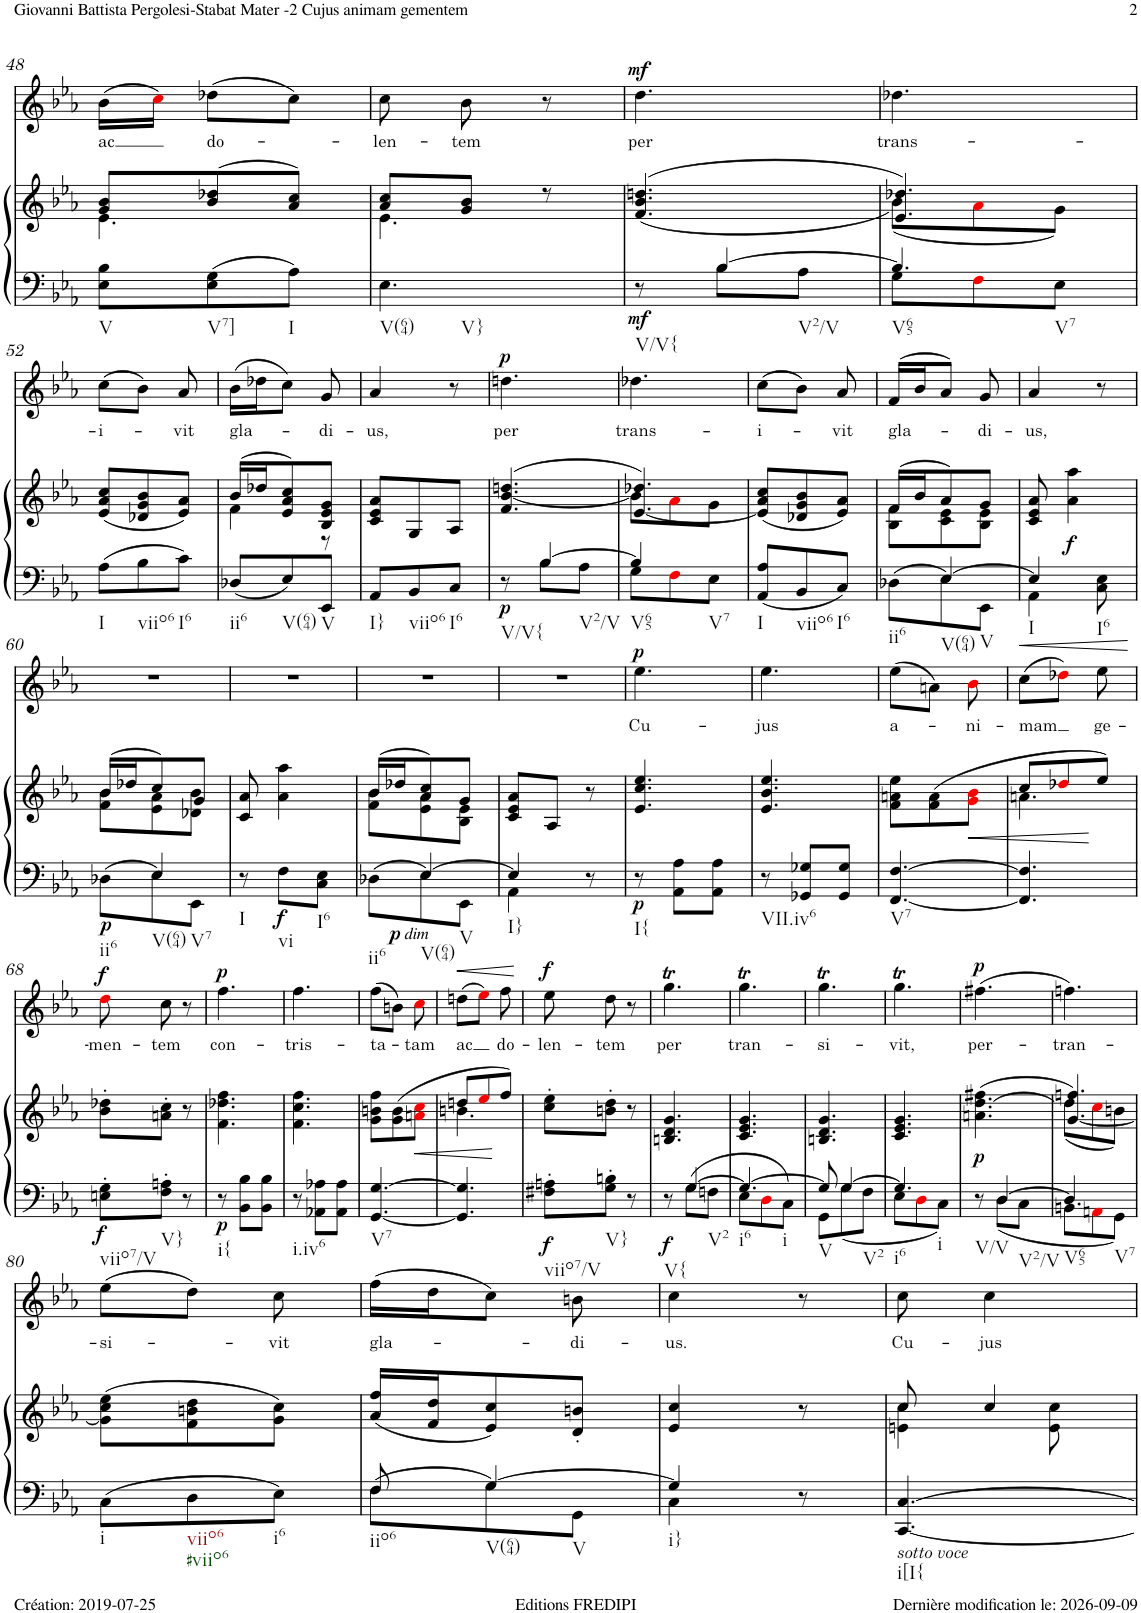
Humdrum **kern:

**kern	**kern	**dynam	**kern	**text	**dynam
*part2	*part2	*part2	*part1	*part1	*part1
*staff3	*staff2	*staff2/3	*staff1	*staff1	*staff1
*I"Violino I/II Viola Violoncello Contrabasso e organo	*	*	*I"Soprano	*	*
!!LO:PB:g=z
*clefF4	*clefG2	*	*clefG2	*	*
*k[b-e-a-]	*k[b-e-a-]	*	*k[b-e-a-]	*	*
*M3/8	*M3/8	*	*M3/8	*	*
=48	=48	=48	=48	=48	=48
*	*^	*	*	*	*
!LO:TX:b:t=V	!	!	!	!	!	!
!	!	!	!	!	!LO:LY:b	!
8E-\ 8B-\L	8g/ 8b-/L	4.e-\	.	(>16b-\LL	ac	.
.	.	.	.	16cci\JJ)	.	.
!LO:TX:b:t=V7]	!	!	!	!	!	!
!	!	!	!	!	!LO:LY:b	!
8E-\ 8G\	(8b-/ 8dd-X/	.	.	(>8dd-X\L	do-	.
!LO:TX:b:t=I	!	!	!	!	!	!
8A-\J	8a-/ 8cc/J)	.	.	8cc\J)	.	.
=49	=49	=49	=49	=49	=49	=49
!LO:TX:b:t=V(64)	!	!	!	!	!	!
!LO:TX:b:t=V}	!	!	!	!	!	!
!	!	!	!	!	!LO:LY:b	!
4.E-\	8a-/ 8cc/L	4.e-\	.	8cc\	-len-	.
!	!	!	!	!	!LO:LY:b	!
.	8g/ 8b-/J	.	.	8b-\	-tem	.
.	8r	.	.	8r	.	.
*	*v	*v	*	*	*	*
=50	=50	=50	=50	=50	=50
*^	*	*	*	*	*
!LO:TX:b:t=V/V{	!	!	!	!	!	!
!	!	!	!LO:DY:b=2	!	!LO:LY:b	!LO:DY:a
8r	8ryy	(>(4.f/ 4.b-/ 4.ddn/	mf	4.dd\	per	mf
!LO:TX:b:t=V2/V	!	!	!	!	!	!
[>4B-/	8B-\L	.	.	.	.	.
.	8A-\J	.	.	.	.	.
=51	=51	=51	=51	=51	=51	=51
*	*	*^	*	*	*	*
!LO:TX:b:t=V65	!	!	!	!	!	!	!
!LO:TX:b:t=V7	!	!	!	!	!	!	!
!	!	!	!	!	!	!LO:LY:b	!
4.B-/]	8G\L	4.e-/ 4.dd-X/)	(<8b-\L)	.	4.dd-X\	trans-	.
.	8Fi\	.	8a-i\	.	.	.	.
.	8E-\J	.	8g\J)	.	.	.	.
!!LO:LB:g=z
=52	=52	=52	=52	=52	=52	=52	=52
!LO:TX:b:t=I	!	!	!	!	!	!	!
!	!	!	!	!	!	!LO:LY:b	!
*v	*v	*	*	*	*	*	*
*	*v	*v	*	*	*	*
8A-\L	(8e-/ 8a-/ 8cc/L	.	(>8cc\L	-i-	.
!LO:TX:b:t=viio6	!	!	!	!	!
8B-\	8d-X/ 8g/ 8b-/	.	8b-\J)	.	.
!LO:TX:b:t=I6	!	!	!	!	!
!	!	!	!	!LO:LY:b	!
8c\J	8e-/ 8a-/J)	.	8a-/	-vit	.
=53	=53	=53	=53	=53	=53
*	*^	*	*	*	*
!LO:TX:b:t=ii6	!	!	!	!	!	!
!	!	!	!	!	!LO:LY:b	!
8D-X/L	(>16b-/LL	4f\	.	(>16b-\LL	gla-	.
.	16dd-X/J	.	.	16dd-X\J	.	.
!LO:TX:b:t=V(64)	!	!	!	!	!	!
8E-/	8e-/ 8a-/ 8cc/)	.	.	8cc\J)	.	.
!LO:TX:b:t=V	!	!	!	!	!	!
!	!	!	!	!	!LO:LY:b	!
8EE-/J	8B-/ 8e-/ 8g/J	8r	.	8g/	-di-	.
=54	=54	=54	=54	=54	=54	=54
!LO:TX:b:t=I}	!	!	!	!	!	!
!	!	!	!	!	!LO:LY:b	!
*	*v	*v	*	*	*	*
8AA-/L	8c/ 8e-/ 8a-/L	.	4a-/	-us,	.
!LO:TX:b:t=viio6	!	!	!	!	!
8BB-/	8G/	.	.	.	.
!LO:TX:b:t=I6	!	!	!	!	!
8C/J	8A-/J	.	8r	.	.
=55	=55	=55	=55	=55	=55
*^	*	*	*	*	*
!LO:TX:b:t=V/V{	!	!	!	!	!	!
!	!	!	!LO:DY:b=2	!	!LO:LY:b	!LO:DY:a
8r	8ryy	(>4.f/ [<4.b-/ 4.ddn/	p	4.ddn\	per	p
!LO:TX:b:t=V2/V	!	!	!	!	!	!
[>4B-/	8B-\L	.	.	.	.	.
.	8A-\J	.	.	.	.	.
=56	=56	=56	=56	=56	=56	=56
*	*	*^	*	*	*	*
!LO:TX:b:t=V65	!	!	!	!	!	!	!
!	!	!	!	!	!	!LO:LY:b	!
4B-/]	8G\L	[<4.e-/ 4.dd-X/)	8b-\L]	.	4.dd-X\	trans-	.
.	8Fi\	.	8a-i\	.	.	.	.
!LO:TX:b:t=V7	!	!	!	!	!	!	!
8ryy	8E-\J	.	8g\J	.	.	.	.
=57	=57	=57	=57	=57	=57	=57	=57
!LO:TX:b:t=I	!	!	!	!	!	!	!
!	!	!	!	!	!	!LO:LY:b	!
*v	*v	*	*	*	*	*	*
*	*v	*v	*	*	*	*
8AA-/ 8A-/L	(<8e-/] 8a-/ 8cc/L	.	(>8cc\L	-i-	.
!LO:TX:b:t=viio6	!	!	!	!	!
8BB-/	8d-X/ 8g/ 8b-/	.	8b-\J)	.	.
!LO:TX:b:t=I6	!	!	!	!	!
!	!	!	!	!LO:LY:b	!
8C/J	8e-/ 8a-/J)	.	8a-/	-vit	.
=58	=58	=58	=58	=58	=58
*^	*^	*	*	*	*
!LO:TX:b:t=ii6	!	!	!	!	!	!	!
!	!	!	!	!	!	!LO:LY:b	!
8ryy	8D-X\L	(>16f/LL	8B-\ 8f\L	.	(>16f/LL	gla-	.
.	.	16b-/J	.	.	16b-/J	.	.
!LO:TX:b:t=V(64)	!	!	!	!	!	!	!
!LO:TX:b:t=V	!	!	!	!	!	!	!
[>4E-/	8E-\	8a-/)	8c\ 8e-\	.	8a-/J)	.	.
!	!	!	!	!	!	!LO:LY:b	!
.	8EE-\J	8g/J	8B-\ 8e-\J	.	8g/	-di-	.
=59	=59	=59	=59	=59	=59	=59	=59
!LO:TX:b:t=I	!	!	!	!	!	!	!
!	!	!	!	!	!	!LO:LY:b	!
*	*	*v	*v	*	*	*	*
4E-/]	4AA-\	8c/ 8e-/ 8a-/	.	4a-/	-us,	.
!	!	!	!LO:DY:b	!	!	!
.	.	4a-\ 4aa-\	f	.	.	.
!LO:TX:b:t=I6	!	!	!	!	!	!
8ryy	8C\ 8E-\	.	.	8r	.	.
!!LO:LB:g=z
=60	=60	=60	=60	=60	=60	=60
*	*	*^	*	*	*	*
!LO:TX:b:t=ii6	!	!	!	!	!	!	!
!	!	!	!	!LO:DY:b=2	!	!	!
8ryy	8D-X\L	(>16b-/LL	8f\ 8b-\L	p	4.r	.	.
.	.	16dd-X/J	.	.	.	.	.
!LO:TX:b:t=V(64)	!	!	!	!	!	!	!
!LO:TX:b:t=V7	!	!	!	!	!	!	!
4E-/	8E-\	8cc/)	8e-\ 8a-\	.	.	.	.
.	8EE-\J	8g/J	8d-X\ 8b-\J	.	.	.	.
=61	=61	=61	=61	=61	=61	=61	=61
!LO:TX:b:t=I	!	!	!	!	!	!	!
*v	*v	*	*	*	*	*	*
*	*v	*v	*	*	*	*
8r	8c/ 8a-/	.	4.r	.	.
!LO:TX:b:t=vi	!	!	!	!	!
!	!	!LO:DY:b=2	!	!	!
8F\L	4a-\ 4aa-\	f	.	.	.
!LO:TX:b:t=I6	!	!	!	!	!
8C\ 8E-\J	.	.	.	.	.
=62	=62	=62	=62	=62	=62
*^	*^	*	*	*	*
!LO:TX:b:t=ii6	!	!	!	!	!	!	!
8ryy	8D-X\L	(>16b-/LL	8f\ 8b-\L	.	4.r	.	.
!	!	!	!	!LO:DY:b	!	!	!
!	!	!	!	!LO:DY:n=1:b	!	!	!
.	.	16dd-X/J	.	p other-dynamics	.	.	.
!LO:TX:b:t=V(64)	!	!	!	!	!	!	!
!LO:TX:b:t=V	!	!	!	!	!	!	!
[>4E-/	8E-\	8a-/ 8cc/)	8e-\ 8a-\	.	.	.	.
.	8EE-\J	8g/J	8B-\ 8e-\J	.	.	.	.
=63	=63	=63	=63	=63	=63	=63	=63
!LO:TX:b:t=I}	!	!	!	!	!	!	!
*	*	*v	*v	*	*	*	*
4E-/]	4AA-\	8c/ 8e-/ 8a-/L	.	4.r	.	.
.	.	8A-/J	.	.	.	.
8r	8ryy	8r	.	.	.	.
=64	=64	=64	=64	=64	=64	=64
!LO:TX:b:t=I{	!	!	!	!	!	!
!	!	!	!LO:DY:b=2	!	!LO:LY:b	!LO:DY:a
*v	*v	*	*	*	*	*
8r	4.e-/ 4.cc/ 4.ee-/	p	4.ee-\	Cu-	p
8AA-\ 8A-\L	.	.	.	.	.
8AA-\ 8A-\J	.	.	.	.	.
=65	=65	=65	=65	=65	=65
!LO:TX:b:t=VII.iv6	!	!	!	!	!
!	!	!	!	!LO:LY:b	!
8r	4.e-/ 4.b-/ 4.ee-/	.	4.ee-\	-jus	.
8GG-X/ 8G-X/L	.	.	.	.	.
8GG-/ 8G-/J	.	.	.	.	.
=66	=66	=66	=66	=66	=66
!LO:TX:b:t=V7	!	!	!	!	!
!	!	!	!	!LO:LY:b	!
[<4.FF/ [>4.F/	8f\ 8an\ 8ee-\L	.	(>8ee-\L	a-	.
.	(8f\ 8a\	.	8an\J)	.	.
!	!	!LO:HP:b	!	!LO:LY:b	!
.	8gi\ 8b-i\J	<	8b-i\	-ni-	.
=67	=67	=67	=67	=67	=67
*	*^	*	*	*	*
!	!	!	!	!	!LO:LY:b	!LO:HP:b
4.FF/] 4.F/]	8cc/L	4.an\	.	(>8cc\L	-mam	<
.	8dd-Xi/	.	.	8dd-Xi\J)	.	.
!	!	!	!	!	!LO:LY:b	!
.	8ee-/J)	.	[	8ee-\	ge-	.
*	*v	*v	*	*	*	*
.	.	.	.	.	[
!!LO:LB:g=z
=68	=68	=68	=68	=68	=68
!LO:TX:b:t=viio7/V	!	!	!	!	!
!	!	!LO:DY:b=2	!	!LO:LY:b	!LO:DY:a
8En\'> 8G\'>L	8b-\'> 8dd-X\'>L	f	8ddi\	-men-	f
!LO:TX:b:t=V}	!	!	!	!	!
!	!	!	!	!LO:LY:b	!
8F\'> 8An\'>J	8an\'> 8cc\'>J	.	8cc\	-tem	.
8r	8r	.	8r	.	.
=69	=69	=69	=69	=69	=69
!LO:TX:b:t=i{	!	!	!	!	!
!	!	!LO:DY:b=2	!	!LO:LY:b	!LO:DY:a
8r	4.f\ 4.dd-X\ 4.ff\	p	4.ff\	con-	p
8BB-\ 8B-\L	.	.	.	.	.
8BB-\ 8B-\J	.	.	.	.	.
=70	=70	=70	=70	=70	=70
!LO:TX:b:t=i.iv6	!	!	!	!	!
!	!	!	!	!LO:LY:b	!
8r	4.f\ 4.cc\ 4.ff\	.	4.ff\	-tris-	.
8AA-X\ 8A-X\L	.	.	.	.	.
8AA-\ 8A-\J	.	.	.	.	.
=71	=71	=71	=71	=71	=71
!LO:TX:b:t=V7	!	!	!	!	!
!	!	!	!	!LO:LY:b	!
[<4.GG/ [>4.G/	8g\ 8bn\ 8ff\L	.	(>8ff\L	-ta-	.
.	(>8g\ 8b\	.	8bn\J)	.	.
!	!	!LO:HP:b	!	!LO:LY:b	!
.	8ani\ 8cci\J	<	8cci\	-tam	.
=72	=72	=72	=72	=72	=72
*	*^	*	*	*	*
!	!	!	!	!	!LO:LY:b	!LO:HP:b
4.GG/] 4.G/]	8ddn/L	4.bn\	.	(>8ddn\L	ac	<
.	8ee-i/	.	.	8ee-i\J)	.	.
!	!	!	!	!	!LO:LY:b	!
.	8ff/J)	.	[	8ff\	do-	.
*	*v	*v	*	*	*	*
.	.	.	.	.	[
=73	=73	=73	=73	=73	=73
!LO:TX:b:t=viio7/V	!	!	!	!	!
!	!	!LO:DY:b=2	!	!LO:LY:b	!LO:DY:a
8F#X\'> 8An\'>L	8cc\'> 8ee-\'>L	f	8ee-\	-len-	f
!LO:TX:b:t=V}	!	!	!	!	!
!	!	!	!	!LO:LY:b	!
8G\'> 8Bn\'>J	8bn\'> 8dd\'>J	.	8dd\	-tem	.
8r	8r	.	8r	.	.
=74	=74	=74	=74	=74	=74
*^	*	*	*	*	*
!LO:TX:b:t=V{	!	!	!	!	!	!
!	!	!	!LO:DY:b=2	!	!LO:LY:b	!
8r	8ryy	4.Bn/ 4.d/ 4.g/	f	4.ggt\	per	.
8G\L	[>4G/	.	.	.	.	.
!LO:TX:b:t=V2	!	!	!	!	!	!
8Fn\J	.	.	.	.	.	.
=75	=75	=75	=75	=75	=75	=75
!LO:TX:b:t=i6	!	!	!	!	!	!
!	!	!	!	!	!LO:LY:b	!
8E-\L	4.G/_	4.c/ 4.e-/ 4.g/	.	4.ggt\	tran-	.
8Di\	.	.	.	.	.	.
!LO:TX:b:t=i	!	!	!	!	!	!
8C\J	.	.	.	.	.	.
=76	=76	=76	=76	=76	=76	=76
!LO:TX:b:t=V	!	!	!	!	!	!
!	!	!	!	!	!LO:LY:b	!
8GG\L	8G/]	4.Bn/ 4.d/ 4.g/	.	4.ggt\	-si-	.
8G\	[>4G/	.	.	.	.	.
!LO:TX:b:t=V2	!	!	!	!	!	!
8F\J	.	.	.	.	.	.
=77	=77	=77	=77	=77	=77	=77
!LO:TX:b:t=i6	!	!	!	!	!	!
!	!	!	!	!	!LO:LY:b	!
8E-\L	4.G/]	4.c/ 4.e-/ 4.g/	.	4.ggt\	-vit,	.
8Di\	.	.	.	.	.	.
!LO:TX:b:t=i	!	!	!	!	!	!
8C\J	.	.	.	.	.	.
=78	=78	=78	=78	=78	=78	=78
!LO:TX:b:t=V/V	!	!	!	!	!	!
!	!	!	!LO:DY:b	!	!LO:LY:b	!LO:DY:a
8r	8ryy	(>4.an\ [>4.dd\ 4.ff#X\	p	(>4.ff#X\	per-	p
8D\L	[>4D/	.	.	.	.	.
!LO:TX:b:t=V2/V	!	!	!	!	!	!
8C\J	.	.	.	.	.	.
=79	=79	=79	=79	=79	=79	=79
*	*	*^	*	*	*	*
!LO:TX:b:t=V65	!	!	!	!	!	!	!
!	!	!	!	!	!	!LO:LY:b	!
8BBn\L	4.D/]	[<4.g/ 4.ffn/)	(8dd\L]	.	4.ffn\)	-tran-	.
8AAni\	.	.	8cci\	.	.	.	.
!LO:TX:b:t=V7	!	!	!	!	!	!	!
8GG\J	.	.	8bn\J)	.	.	.	.
*v	*v	*	*	*	*	*	*
!!LO:LB:g=z
=80	=80	=80	=80	=80	=80	=80
!LO:TX:b:t=i	!	!	!	!	!	!
!	!	!	!	!	!LO:LY:b	!
*	*v	*v	*	*	*	*
8C\L	(>8g\] 8cc\ 8ee-\L	.	(>8ee-\L	-si-	.
!LO:TX:b:t=viio6	!	!	!	!	!
!LO:TX:b:t=#viio6	!	!	!	!	!
8D\	8f\ 8bn\ 8dd\	.	8dd\J)	.	.
!LO:TX:b:t=i6	!	!	!	!	!
!	!	!	!	!LO:LY:b	!
8E-\J	8g\ 8cc\J)	.	8cc\	-vit	.
=81	=81	=81	=81	=81	=81
*^	*	*	*	*	*
!LO:TX:b:t=iio6	!	!	!	!	!	!
!	!	!	!	!	!LO:LY:b	!
8F/	8F\L	(<16a-/ 16ff/LL	.	(>16ff\LL	gla-	.
.	.	16f/ 16dd/J	.	16dd\J	.	.
!LO:TX:b:t=V(64)	!	!	!	!	!	!
!LO:TX:b:t=V	!	!	!	!	!	!
[>4G/	8G\	8e-/ 8cc/)	.	8cc\J)	.	.
!	!	!	!	!	!LO:LY:b	!
.	8GG\J	8d/' 8bn/'J	.	8bn\	-di-	.
=82	=82	=82	=82	=82	=82	=82
!LO:TX:b:t=i}	!	!	!	!	!	!
!	!	!	!	!	!LO:LY:b	!
4G/]	4C\	4e-/ 4cc/	.	4cc\	-us.	.
8r	8ryy	8r	.	8r	.	.
=83	=83	=83	=83	=83	=83	=83
*	*	*^	*	*	*	*
!LO:TX:b:i:t=sotto voce	!	!	!	!	!	!	!
!LO:TX:b:t=i[I{	!	!	!	!	!	!	!
!	!	!	!	!	!	!LO:LY:b	!
*v	*v	*	*	*	*	*	*
[<4.CC/ [>4.C/	8cc/	4en\ 4cc\	.	8cc\	Cu-	.
!	!	!	!	!	!LO:LY:b	!
.	4cc/	.	.	4cc\	-jus	.
.	.	8e\ 8cc\	.	.	.	.
*	*v	*v	*	*	*	*
=	=	=	=	=	=
*-	*-	*-	*-	*-	*-
